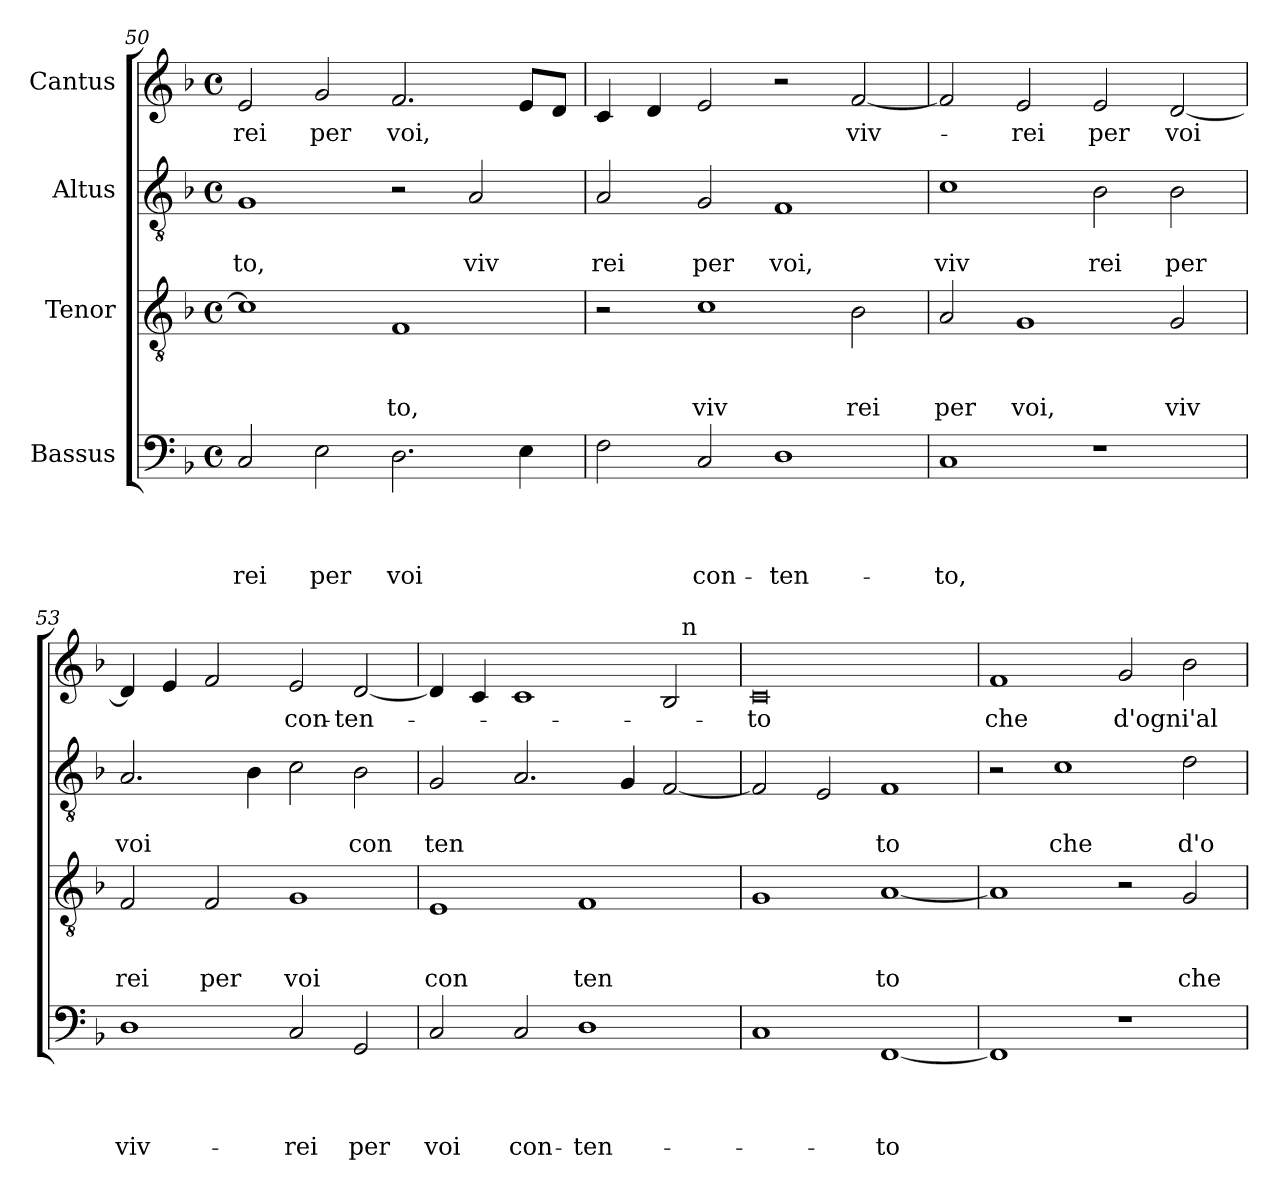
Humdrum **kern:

**kern	**text	**text	**text	**text	**kern	**text	**text	**text	**kern	**text	**text	**kern	**text
*part4	*part4	*part4	*part4	*part4	*part3	*part3	*part3	*part3	*part2	*part2	*part2	*part1	*part1
*staff4	*staff4	*staff4	*staff4	*staff4	*staff3	*staff3	*staff3	*staff3	*staff2	*staff2	*staff2	*staff1	*staff1
*I"Bassus	*	*	*	*	*I"Tenor	*	*	*	*I"Altus	*	*	*I"Cantus	*
*clefF4	*	*	*	*	*clefGv2	*	*	*	*clefGv2	*	*	*clefG2	*
*k[b-]	*	*	*	*	*k[b-]	*	*	*	*k[b-]	*	*	*k[b-]	*
*F:	*	*	*	*	*F:	*	*	*	*F:	*	*	*F:	*
*M4/4	*	*	*	*	*M4/4	*	*	*	*M4/4	*	*	*M4/4	*
*met(c)	*	*	*	*	*met(c)	*	*	*	*met(c)	*	*	*met(c)	*
=50	=50	=50	=50	=50	=50	=50	=50	=50	=50	=50	=50	=50	=50
!	!	!	!	!LO:LY:b	!	!	!	!	!	!	!LO:LY:b	!	!LO:LY:b
2C/	.	.	.	-rei	1c]	.	.	.	1G	.	to,	2e/	-rei
!	!	!	!	!LO:LY:b	!	!	!	!	!	!	!	!	!LO:LY:b
2E\	.	.	.	per	.	.	.	.	.	.	.	2g/	per
!	!	!	!	!LO:LY:b	!	!	!	!LO:LY:b	!	!	!	!	!LO:LY:b
2.D\	.	.	.	voi	1F	.	.	to,	2r	.	.	2.f/	voi,
!	!	!	!	!	!	!	!	!	!	!	!LO:LY:b	!	!
.	.	.	.	.	.	.	.	.	2A/	.	viv	.	.
4E\	.	.	.	.	.	.	.	.	.	.	.	8e/L	.
.	.	.	.	.	.	.	.	.	.	.	.	8d/J	.
=51	=51	=51	=51	=51	=51	=51	=51	=51	=51	=51	=51	=51	=51
!	!	!	!	!	!	!	!	!	!	!	!LO:LY:b	!	!
2F\	.	.	.	.	2r	.	.	.	2A/	.	rei	4c/	.
.	.	.	.	.	.	.	.	.	.	.	.	4d/	.
!	!	!	!	!LO:LY:b	!	!	!	!LO:LY:b	!	!	!LO:LY:b	!	!
2C/	.	.	.	con-	1c	.	.	viv	2G/	.	per	2e/	.
!	!	!	!	!LO:LY:b	!	!	!	!	!	!	!LO:LY:b	!	!
1D	.	.	.	-ten-	.	.	.	.	1F	.	voi,	2r	.
!	!	!	!	!	!	!	!	!LO:LY:b	!	!	!	!	!LO:LY:b
.	.	.	.	.	2B-\	.	.	rei	.	.	.	[<2f/	viv-
=52	=52	=52	=52	=52	=52	=52	=52	=52	=52	=52	=52	=52	=52
!	!	!	!	!LO:LY:b	!	!	!	!LO:LY:b	!	!	!LO:LY:b	!	!
1C	.	.	.	-to,	2A/	.	.	per	1c	.	viv	2f/]	.
!	!	!	!	!	!	!	!	!LO:LY:b	!	!	!	!	!LO:LY:b
.	.	.	.	.	1G	.	.	voi,	.	.	.	2e/	-rei
!	!	!	!	!	!	!	!	!	!	!	!LO:LY:b	!	!LO:LY:b
1r	.	.	.	.	.	.	.	.	2B-\	.	rei	2e/	per
!	!	!	!	!	!	!	!	!LO:LY:b	!	!	!LO:LY:b	!	!LO:LY:b
.	.	.	.	.	2G/	.	.	viv	2B-\	.	per	[<2d/	voi
=53	=53	=53	=53	=53	=53	=53	=53	=53	=53	=53	=53	=53	=53
!	!	!	!	!LO:LY:b	!	!	!	!LO:LY:b	!	!	!LO:LY:b	!	!
1D	.	.	.	viv-	2F/	.	.	rei	2.A/	.	voi	4d/]	.
.	.	.	.	.	.	.	.	.	.	.	.	4e/	.
!	!	!	!	!	!	!	!	!LO:LY:b	!	!	!	!	!
.	.	.	.	.	2F/	.	.	per	.	.	.	2f/	.
.	.	.	.	.	.	.	.	.	4B-\	.	.	.	.
!	!	!	!	!LO:LY:b	!	!	!	!LO:LY:b	!	!	!	!	!LO:LY:b
2C/	.	.	.	-rei	1G	.	.	voi	2c\	.	.	2e/	con-
!	!	!	!	!LO:LY:b	!	!	!	!	!	!	!LO:LY:b	!	!LO:LY:b
2GG/	.	.	.	per	.	.	.	.	2B-\	.	con	[<2d/	-ten-
=54	=54	=54	=54	=54	=54	=54	=54	=54	=54	=54	=54	=54	=54
!	!	!	!	!LO:LY:b	!	!	!	!LO:LY:b	!	!	!LO:LY:b	!	!
*	*	*	*	*	*	*	*	*	*	*	*	*^	*
2C/	.	.	.	voi	1E	.	.	con	2G/	.	ten	4d/]	1ryy	.
.	.	.	.	.	.	.	.	.	.	.	.	4c/	.	.
!	!	!	!	!LO:LY:b	!	!	!	!	!	!	!	!	!	!
2C/	.	.	.	con-	.	.	.	.	2.A/	.	.	1c	.	.
!	!	!	!	!LO:LY:b	!	!	!	!LO:LY:b	!	!	!	!	!	!
1D	.	.	.	-ten-	1F	.	.	ten	.	.	.	.	2ryy	.
.	.	.	.	.	.	.	.	.	4G/	.	.	.	.	.
.	.	.	.	.	.	.	.	.	[>2F/	.	.	2B-/	16ryy	.
!	!	!	!	!	!	!	!	!	!	!	!	!	!LO:TX:a:t=n	!
.	.	.	.	.	.	.	.	.	.	.	.	.	4..ryy	.
!!LO:PB:g=z
=55	=55	=55	=55	=55	=55	=55	=55	=55	=55	=55	=55	=55	=55	=55
!	!	!	!	!	!	!	!	!	!	!	!	!	!	!LO:LY:b
*	*	*	*	*	*	*	*	*	*	*	*	*v	*v	*
1C	.	.	.	.	1G	.	.	.	2F/]	.	.	0c	-to
.	.	.	.	.	.	.	.	.	2E/	.	.	.	.
!	!	!	!	!LO:LY:b	!	!	!	!LO:LY:b	!	!	!LO:LY:b	!	!
[<1FF	.	.	.	-to	[<1A	.	.	to	1F	.	to	.	.
=56	=56	=56	=56	=56	=56	=56	=56	=56	=56	=56	=56	=56	=56
!	!	!	!	!	!	!	!	!	!	!	!	!	!LO:LY:b
1FF]	.	.	.	.	1A]	.	.	.	2r	.	.	1f	che
!	!	!	!	!	!	!	!	!	!	!	!LO:LY:b	!	!
.	.	.	.	.	.	.	.	.	1c	.	che	.	.
!	!	!	!	!	!	!	!	!	!	!	!	!	!LO:LY:b
1r	.	.	.	.	2r	.	.	.	.	.	.	2g/	d'ogni'al
!	!	!	!	!	!	!	!	!LO:LY:b	!	!	!LO:LY:b	!	!
.	.	.	.	.	2G/	.	.	che	2d\	.	d'o	2b-\	.
=	=	=	=	=	=	=	=	=	=	=	=	=	=
*-	*-	*-	*-	*-	*-	*-	*-	*-	*-	*-	*-	*-	*-
